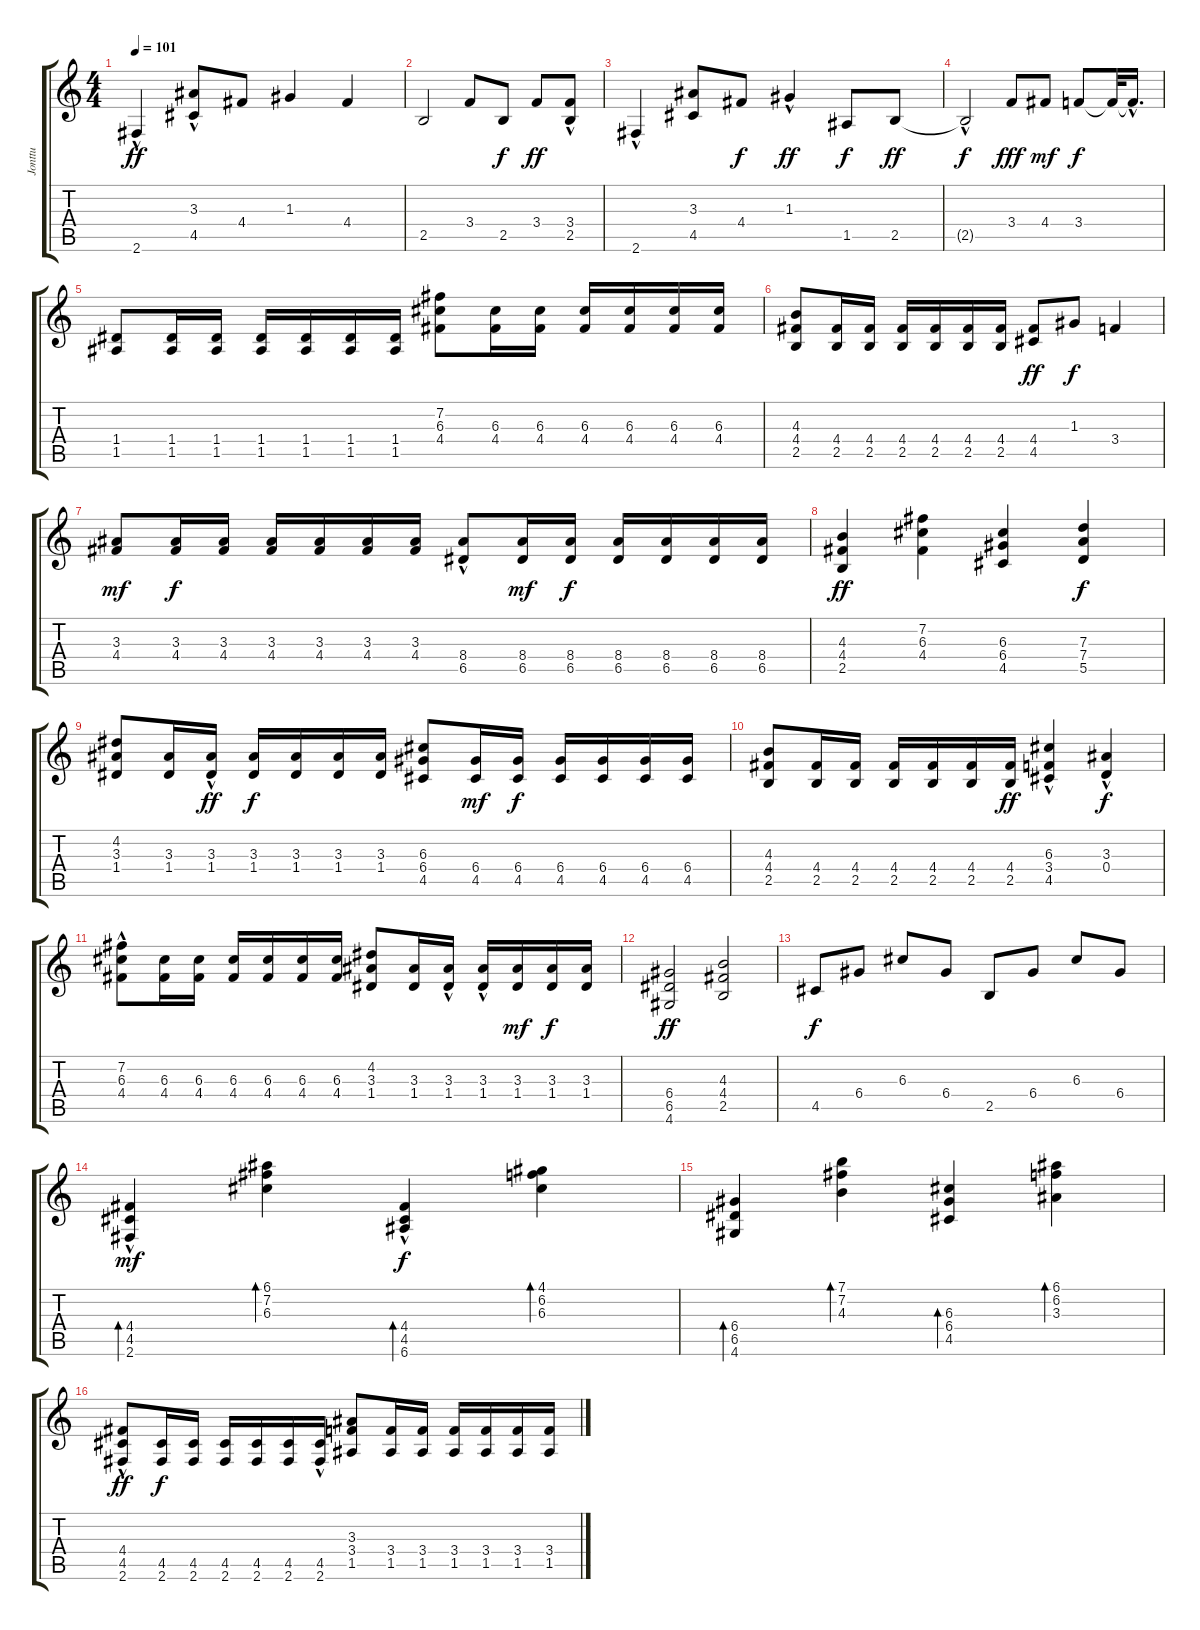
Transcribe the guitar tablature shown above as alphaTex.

\track ("Jonttu" "Jonttu") {instrument distortionguitar}
\staff {score tabs}
\tuning (E4 B3 G3 D3 A2 E2) {hide}
\ts (4 4)
\tempo 101
\clef g2
\ks c
2.6{hac}.4{dy ff instrument electricguitarclean} (3.3 4.5{hac}).8 4.4.8 1.3.4 4.4.4 |
2.5.2 3.4.8 2.5.8{dy f} 3.4.8{dy ff} (3.4 2.5{hac}).8 |
2.6{hac}.4 (3.3 4.5).8 4.4.8{dy f} 1.3{hac}.4{dy ff} 1.5.8{dy f} 2.5.8{dy ff} |
2.5{hac t}.2{dy f} 3.4.8{dy fff} 4.4.8{dy mf} 3.4.8{dy f} 3.4{t}.32 3.4{hac t}.16{d instrument distortionguitar} |
(1.4 1.5).8 (1.4 1.5).16 (1.4 1.5).16 (1.4 1.5).16 (1.4 1.5).16 (1.4 1.5).16 (1.4 1.5).16 (7.2 6.3 4.4).8 (6.3 4.4).16 (6.3 4.4).16 (6.3 4.4).16 (6.3 4.4).16 (6.3 4.4).16 (6.3 4.4).16 |
(4.3 4.4 2.5).8 (4.4 2.5).16 (4.4 2.5).16 (4.4 2.5).16 (4.4 2.5).16 (4.4 2.5).16 (4.4 2.5).16 (4.4 4.5).8{dy ff} 1.3.8{dy f} 3.4.4 |
(3.3 4.4).8{dy mf} (3.3 4.4).16{dy f} (3.3 4.4).16 (3.3 4.4).16 (3.3 4.4).16 (3.3 4.4).16 (3.3 4.4).16 (8.4 6.5{hac}).8 (8.4 6.5).16{dy mf} (8.4 6.5).16{dy f} (8.4 6.5).16 (8.4 6.5).16 (8.4 6.5).16 (8.4 6.5).16 |
(4.3 4.4 2.5).4{dy ff} (7.2 6.3 4.4).4 (6.3 6.4 4.5).4 (7.3 7.4 5.5).4{dy f} |
(4.2 3.3 1.4).8 (3.3 1.4).16 (3.3 1.4{hac}).16{dy ff} (3.3 1.4).16{dy f} (3.3 1.4).16 (3.3 1.4).16 (3.3 1.4).16 (6.3 6.4 4.5).8 (6.4 4.5).16{dy mf} (6.4 4.5).16{dy f} (6.4 4.5).16 (6.4 4.5).16 (6.4 4.5).16 (6.4 4.5).16 |
(4.3 4.4 2.5).8 (4.4 2.5).16 (4.4 2.5).16 (4.4 2.5).16 (4.4 2.5).16 (4.4 2.5).16 (4.4 2.5).16{dy ff} (6.3 3.4{hac} 4.5).4 (3.3{hac} 0.4).4{dy f} |
(7.2 6.3 4.4{hac}).8 (6.3 4.4).16 (6.3 4.4).16 (6.3 4.4).16 (6.3 4.4).16 (6.3 4.4).16 (6.3 4.4).16 (4.2 3.3 1.4).8 (3.3 1.4).16 (3.3{hac} 1.4).16 (3.3 1.4{hac}).16 (3.3 1.4).16{dy mf} (3.3 1.4).16{dy f} (3.3 1.4).16 |
(6.4 6.5 4.6).2{dy ff} (4.3 4.4 2.5).2 |
4.5.8{dy f} 6.4.8 6.3.8 6.4.8 2.5.8 6.4.8 6.3.8 6.4.8 |
(4.4 4.5{hac} 2.6{hac}).4{bd 60 dy mf instrument electricguitarclean} (6.1 7.2 6.3).4{bd 60} (4.4 4.5{hac} 6.6{hac}).4{bd 60 dy f} (4.1 6.2 6.3).4{bd 60} |
(6.4 6.5 4.6).4{bd 60} (7.1 7.2 4.3).4{bd 60} (6.3 6.4 4.5).4{bd 60} (6.1 6.2 3.3).4{bd 60} |
(4.4 4.5 2.6{hac}).8{dy ff instrument distortionguitar} (4.5 2.6).16{dy f} (4.5 2.6).16 (4.5 2.6).16 (4.5 2.6).16 (4.5 2.6).16 (4.5{hac} 2.6).16 (3.3 3.4 1.5).8 (3.4 1.5).16 (3.4 1.5).16 (3.4 1.5).16 (3.4 1.5).16 (3.4 1.5).16 (3.4 1.5).16
